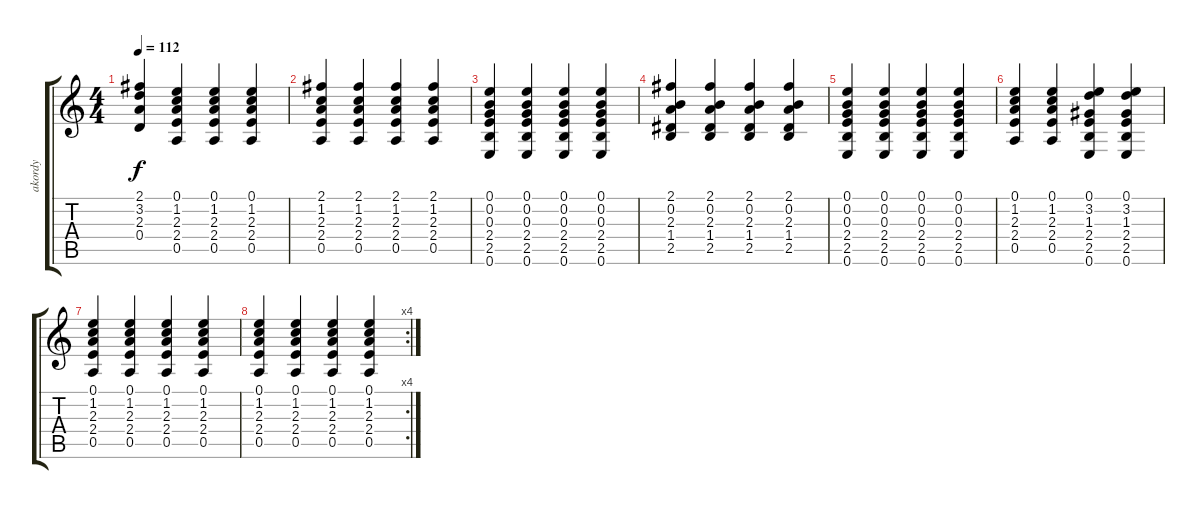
\track ("akordy" "akordy") {instrument electricguitarmuted}
\staff {score tabs}
\tuning (E4 B3 G3 D3 A2 E2) {hide}
\ts (4 4)
\tempo 112
\clef g2
\ks c
(2.1 3.2 2.3 0.4).4{dy f} (0.1 1.2 2.3 2.4 0.5).4 (0.1 1.2 2.3 2.4 0.5).4 (0.1 1.2 2.3 2.4 0.5).4 |
(2.1 1.2 2.3 2.4 0.5).4 (2.1 1.2 2.3 2.4 0.5).4 (2.1 1.2 2.3 2.4 0.5).4 (2.1 1.2 2.3 2.4 0.5).4 |
(0.1 0.2 0.3 2.4 2.5 0.6).4 (0.1 0.2 0.3 2.4 2.5 0.6).4 (0.1 0.2 0.3 2.4 2.5 0.6).4 (0.1 0.2 0.3 2.4 2.5 0.6).4 |
(2.1 0.2 2.3 1.4 2.5).4 (2.1 0.2 2.3 1.4 2.5).4 (2.1 0.2 2.3 1.4 2.5).4 (2.1 0.2 2.3 1.4 2.5).4 |
(0.1 0.2 0.3 2.4 2.5 0.6).4 (0.1 0.2 0.3 2.4 2.5 0.6).4 (0.1 0.2 0.3 2.4 2.5 0.6).4 (0.1 0.2 0.3 2.4 2.5 0.6).4 |
(0.1 1.2 2.3 2.4 0.5).4 (0.1 1.2 2.3 2.4 0.5).4 (0.1 3.2 1.3 2.4 2.5 0.6).4 (0.1 3.2 1.3 2.4 2.5 0.6).4 |
(0.1 1.2 2.3 2.4 0.5).4 (0.1 1.2 2.3 2.4 0.5).4 (0.1 1.2 2.3 2.4 0.5).4 (0.1 1.2 2.3 2.4 0.5).4 |
\rc 4
(0.1 1.2 2.3 2.4 0.5).4 (0.1 1.2 2.3 2.4 0.5).4 (0.1 1.2 2.3 2.4 0.5).4 (0.1 1.2 2.3 2.4 0.5).4
